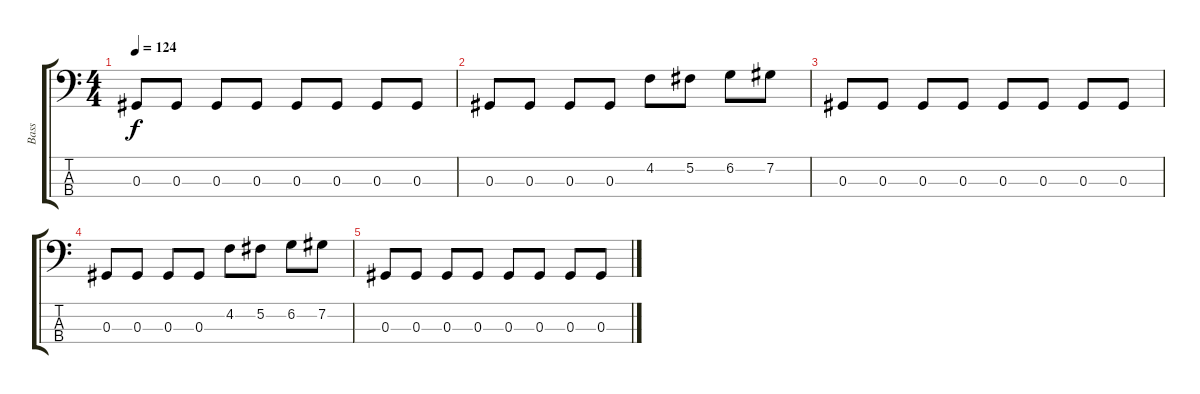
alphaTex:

\track ("Bass" "Bass") {instrument electricbassfinger}
\staff {score tabs}
\tuning (Gb2 Db2 Ab1 Eb1) {hide}
\ts (4 4)
\tempo 124
\clef f4
\ks c
0.3.8{dy f} 0.3.8 0.3.8 0.3.8 0.3.8 0.3.8 0.3.8 0.3.8 |
0.3.8 0.3.8 0.3.8 0.3.8 4.2.8 5.2.8 6.2.8 7.2.8 |
0.3.8 0.3.8 0.3.8 0.3.8 0.3.8 0.3.8 0.3.8 0.3.8 |
0.3.8 0.3.8 0.3.8 0.3.8 4.2.8 5.2.8 6.2.8 7.2.8 |
0.3.8 0.3.8 0.3.8 0.3.8 0.3.8 0.3.8 0.3.8 0.3.8
